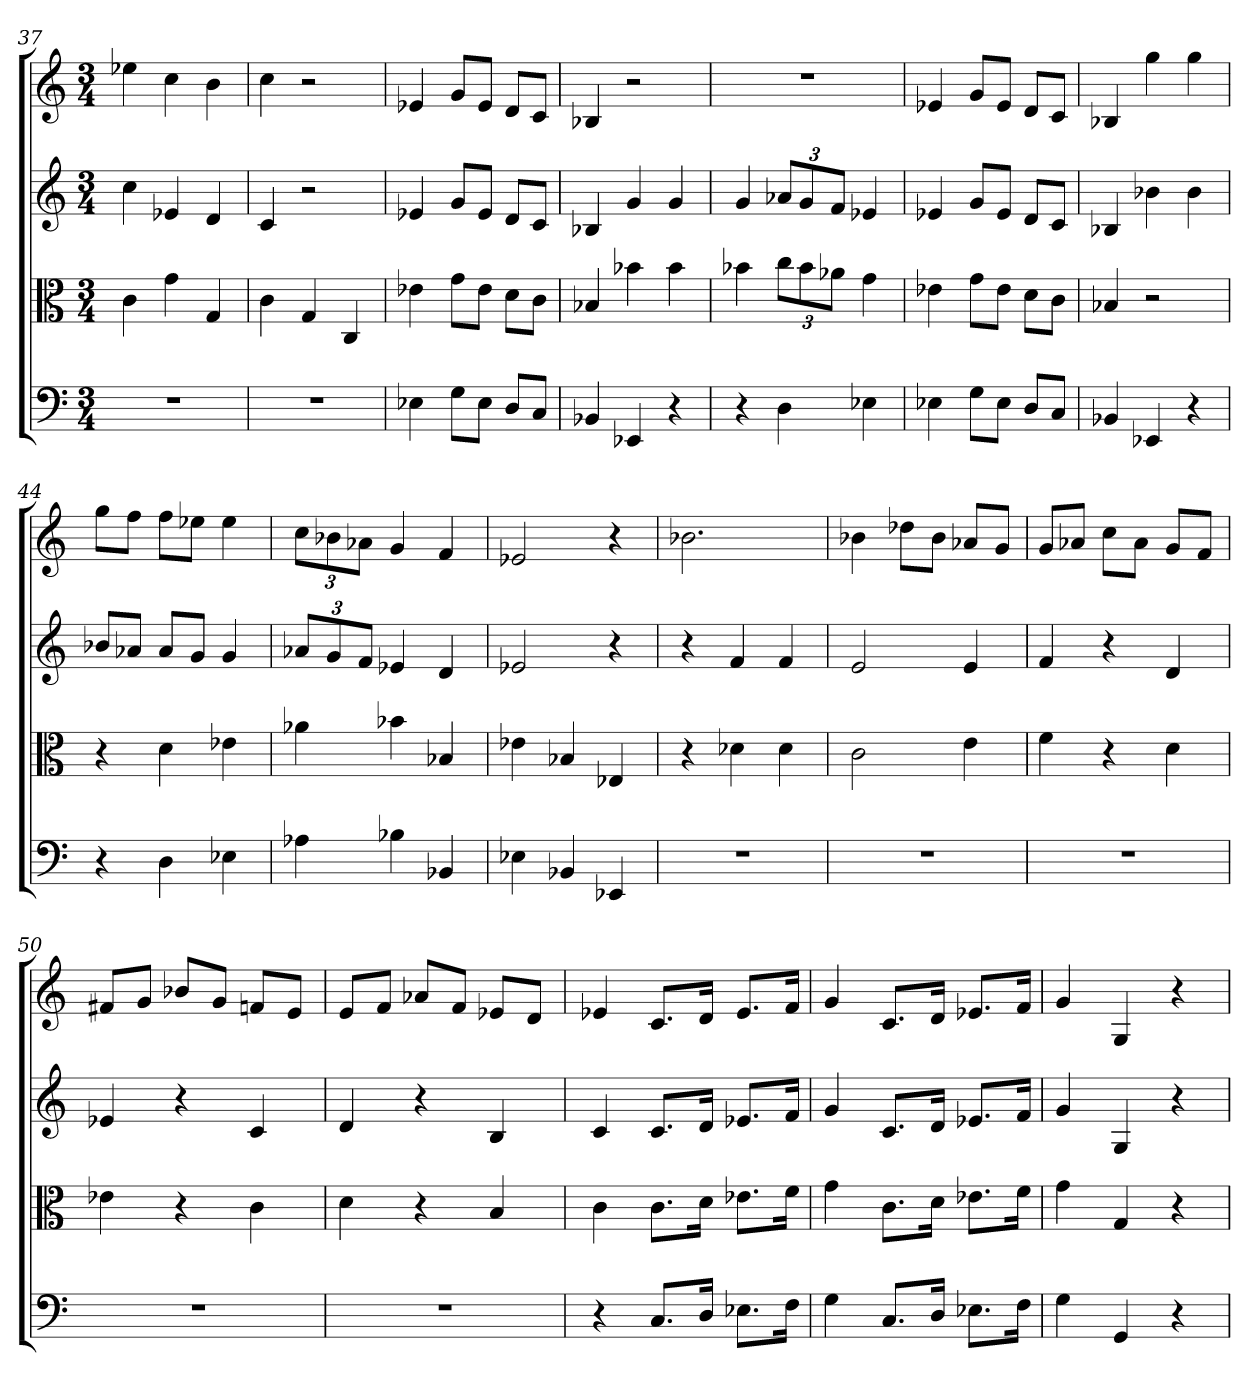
**kern	**kern	**kern	**kern
*part4	*part3	*part2	*part1
*staff4	*staff3	*staff2	*staff1
*clefF4	*clefC3	*	*
*k[]	*k[]	*k[]	*k[]
*C:	*C:	*C:	*C:
*M3/4	*M3/4	*M3/4	*M3/4
=37	=37	=37	=37
2.r	4c	4cc	4ee-X
.	4g	4e-X	4cc
.	4G	4d	4b
=38	=38	=38	=38
2.r	4c	4c	4cc
.	4G	2r	2r
.	4C	.	.
=39	=39	=39	=39
4E-X	4e-X	4e-X	4e-X
8G\L	8g\L	8gL	8gL
8E-\J	8e-\J	8e-J	8e-J
8D/L	8d\L	8dL	8dL
8C/J	8c\J	8cJ	8cJ
=40	=40	=40	=40
4BB-X	4B-X	4B-X	4B-X
4EE-X	4b-X	4g	2r
4r	4b-	4g	.
=41	=41	=41	=41
4r	4b-X	4g	2.r
4D	12cc\L	12a-XL	.
.	12b-\	12g	.
.	12a-X\J	12fJ	.
4E-X	4g	4e-X	.
=42	=42	=42	=42
4E-X	4e-X	4e-X	4e-X
8G\L	8g\L	8gL	8gL
8E-\J	8e-\J	8e-J	8e-J
8D/L	8d\L	8dL	8dL
8C/J	8c\J	8cJ	8cJ
=43	=43	=43	=43
4BB-X	4B-X	4B-X	4B-X
4EE-X	2r	4b-X	4gg
4r	.	4b-	4gg
=44	=44	=44	=44
4r	4r	8b-XL	8ggL
.	.	8a-XJ	8ffJ
4D	4d	8a-L	8ffL
.	.	8gJ	8ee-XJ
4E-X	4e-X	4g	4ee-
=45	=45	=45	=45
4A-X	4a-X	12a-XL	12ccL
.	.	12g	12b-X
.	.	12fJ	12a-XJ
4B-X	4b-X	4e-X	4g
4BB-X	4B-X	4d	4f
=46	=46	=46	=46
4E-X	4e-X	2e-X	2e-X
4BB-X	4B-X	.	.
4EE-X	4E-X	4r	4r
=47	=47	=47	=47
2.r	4r	4r	2.b-X
.	4d-X	4f	.
.	4d-	4f	.
=48	=48	=48	=48
2.r	2c	2e	4b-X
.	.	.	8dd-XL
.	.	.	8b-J
.	4e	4e	8a-XL
.	.	.	8gJ
=49	=49	=49	=49
2.r	4f	4f	8gL
.	.	.	8a-XJ
.	4r	4r	8ccL
.	.	.	8a-J
.	4d	4d	8gL
.	.	.	8fJ
=50	=50	=50	=50
2.r	4e-X	4e-X	8f#XL
.	.	.	8gJ
.	4r	4r	8b-XL
.	.	.	8gJ
.	4c	4c	8fnL
.	.	.	8eJ
=51	=51	=51	=51
2.r	4d	4d	8eL
.	.	.	8fJ
.	4r	4r	8a-XL
.	.	.	8fJ
.	4B	4B	8e-XL
.	.	.	8dJ
=52	=52	=52	=52
4r	4c	4c	4e-X
8.C/L	8.c\L	8.cL	8.cL
16D/Jk	16d\Jk	16dJk	16dJk
8.E-X\L	8.e-X\L	8.e-XL	8.e-L
16F\Jk	16f\Jk	16fJk	16fJk
=53	=53	=53	=53
4G	4g	4g	4g
8.C/L	8.c\L	8.cL	8.cL
16D/Jk	16d\Jk	16dJk	16dJk
8.E-X\L	8.e-X\L	8.e-XL	8.e-XL
16F\Jk	16f\Jk	16fJk	16fJk
=54	=54	=54	=54
4G	4g	4g	4g
4GG	4G	4G	4G
4r	4r	4r	4r
=	=	=	=
*-	*-	*-	*-
